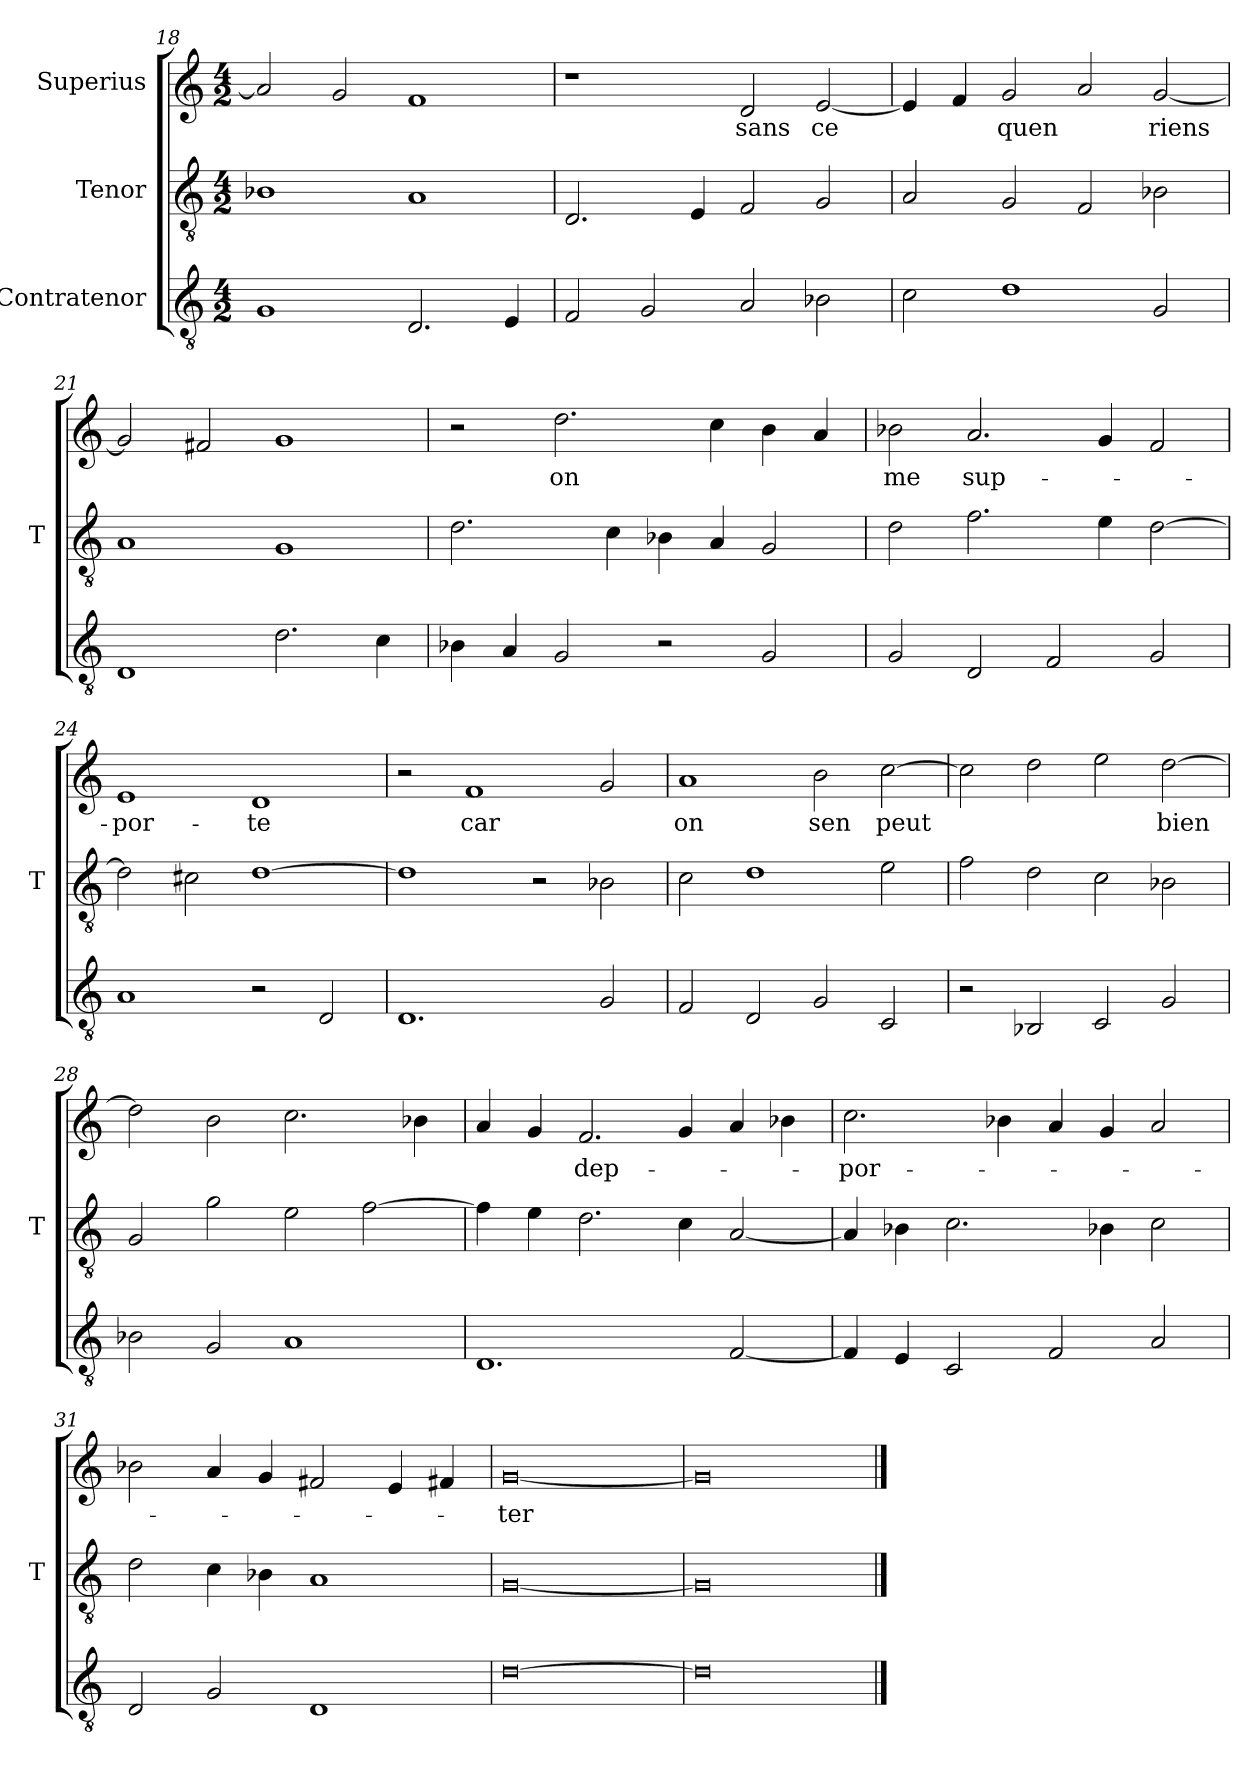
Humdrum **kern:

**kern	**kern	**kern	**text
*part3	*part2	*part1	*part1
*staff3	*staff2	*staff1	*staff1
*I"Contratenor	*I"Tenor	*I"Superius	*
*	*I'T	*	*
*clefGv2	*clefGv2	*clefG2	*
*M4/2	*M4/2	*M4/2	*
=18	=18	=18	=18
1G	1B-X	2a]	.
.	.	2g	.
2.D	1A	1f	.
4E	.	.	.
=19	=19	=19	=19
2F	2.D	1r	.
2G	.	.	.
.	4E	.	.
2A	2F	2d	-sans
2B-X	2G	[2e	-ce
=20	=20	=20	=20
2c	2A	4e]	.
.	.	4f	.
1d	2G	2g	-quen
.	2F	2a	.
2G	2B-X	[2g	-riens
=21	=21	=21	=21
1D	1A	2g]	.
.	.	2f#X	.
2.d	1G	1g	.
4c	.	.	.
=22	=22	=22	=22
4B-X	2.d	2r	.
4A	.	.	.
2G	.	2.dd	-on
.	4c	.	.
2r	4B-X	.	.
.	4A	4cc	.
2G	2G	4b	.
.	.	4a	.
=23	=23	=23	=23
2G	2d	2b-X	-me
2D	2.f	2.a	sup-
2F	.	.	.
.	4e	4g	.
2G	[2d	2f	.
=24	=24	=24	=24
1A	2d]	1e	-por-
.	2c#X	.	.
2r	[1d	1d	-te
2D	.	.	.
=25	=25	=25	=25
1.D	1d]	2r	.
.	.	1f	-car
.	2r	.	.
2G	2B-X	2g	.
=26	=26	=26	=26
2F	2c	1a	-on
2D	1d	.	.
2G	.	2b	-sen
2C	2e	[2cc	-peut
=27	=27	=27	=27
2r	2f	2cc]	.
2BB-X	2d	2dd	.
2C	2c	2ee	.
2G	2B-X	[2dd	-bien
=28	=28	=28	=28
2B-X	2G	2dd]	.
2G	2g	2b	.
1A	2e	2.cc	.
.	[2f	.	.
.	.	4b-X	.
=29	=29	=29	=29
1.D	4f]	4a	.
.	4e	4g	.
.	2.d	2.f	dep-
.	4c	4g	.
[2F	[2A	4a	.
.	.	4b-X	.
=30	=30	=30	=30
4F]	4A]	2.cc	-por-
4E	4B-X	.	.
2C	2.c	.	.
.	.	4b-X	.
2F	.	4a	.
.	4B-X	4g	.
2A	2c	2a	.
=31	=31	=31	=31
2D	2d	2b-X	.
2G	4c	4a	.
.	4B-X	4g	.
1D	1A	2f#X	.
.	.	4e	.
.	.	4f#X	.
=32	=32	=32	=32
[0d	[0G	[0g	-ter
=33	=33	=33	=33
0d]	0G]	0g]	.
==	==	==	==
*-	*-	*-	*-
